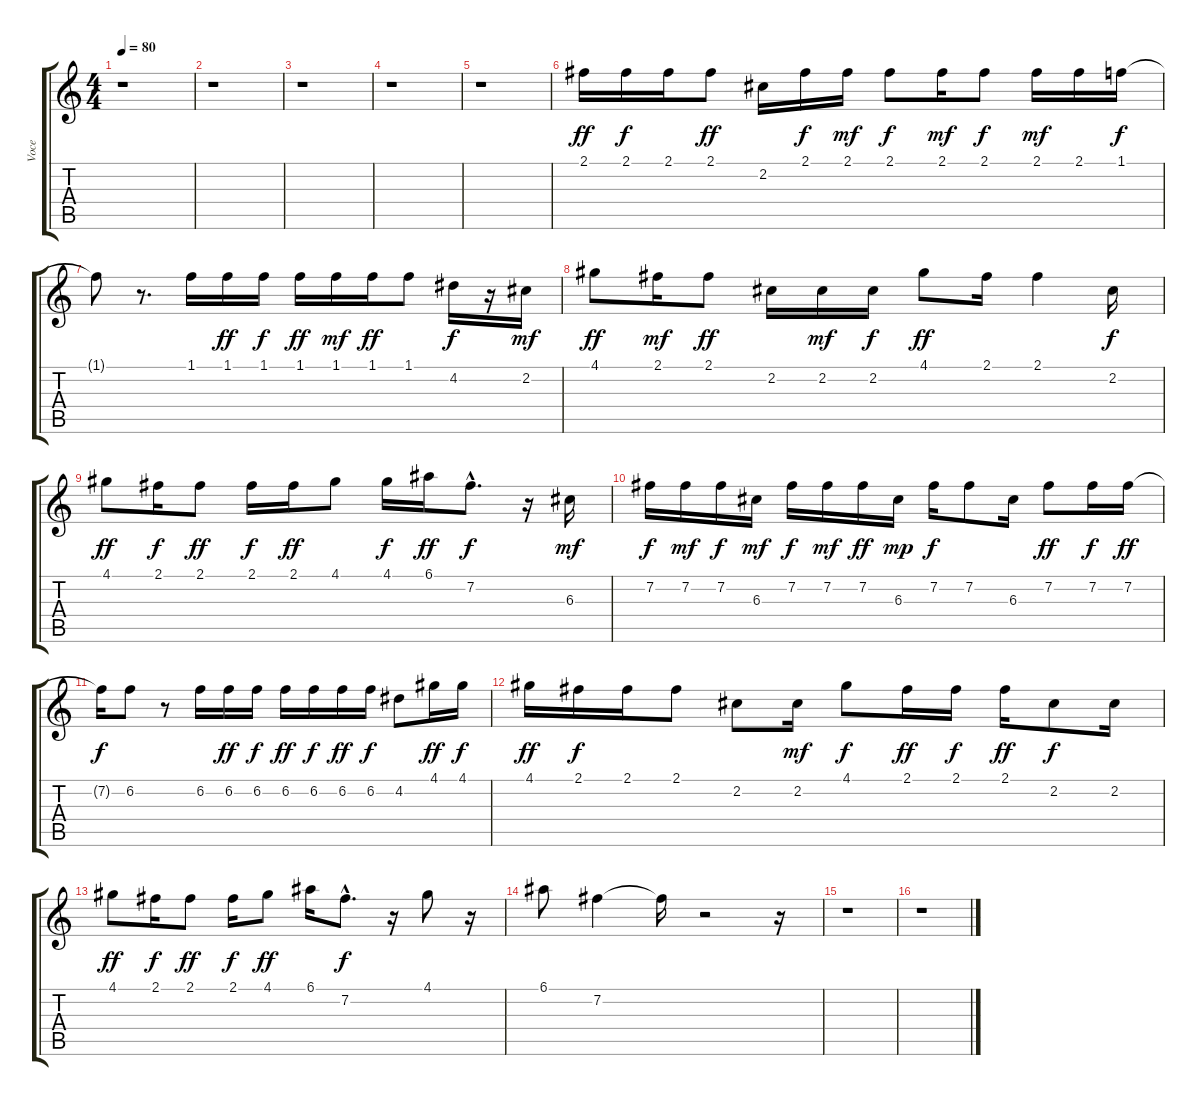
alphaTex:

\track ("Voce" "Voce") {instrument acousticguitarsteel}
\staff {score tabs}
\tuning (E4 B3 G3 D3 A2 E2) {hide}
\ts (4 4)
\tempo 80
\clef g2
\ks c
r.1{dy ff instrument acousticguitarsteel} |
r.1 |
r.1 |
r.1 |
r.1 |
2.1.16 2.1.16{dy f} 2.1.16 2.1.8{dy ff} 2.2.16 2.1.16{dy f} 2.1.16{dy mf} 2.1.8{dy f} 2.1.16{dy mf} 2.1.8{dy f} 2.1.16{dy mf} 2.1.16 1.1.16{dy f} |
1.1{t}.8 r.8{d} 1.1.16 1.1.16{dy ff} 1.1.16{dy f} 1.1.16{dy ff} 1.1.16{dy mf} 1.1.16{dy ff} 1.1.8 4.2.16{dy f} r.16 2.2.16{dy mf} |
4.1.8{dy ff} 2.1.16{dy mf} 2.1.8{dy ff} 2.2.16 2.2.16{dy mf} 2.2.16{dy f} 4.1.8{dy ff} 2.1.16 2.1.4 2.2.16{dy f} |
4.1.8{dy ff} 2.1.16{dy f} 2.1.8{dy ff} 2.1.16{dy f} 2.1.16{dy ff} 4.1.8 4.1.16{dy f} 6.1.16{dy ff} 7.2{hac}.8{d dy f} r.16 6.3.16{dy mf} |
7.2.16{dy f} 7.2.16{dy mf} 7.2.16{dy f} 6.3.16{dy mf} 7.2.16{dy f} 7.2.16{dy mf} 7.2.16{dy ff} 6.3.16{dy mp} 7.2.16{dy f} 7.2.8 6.3.16 7.2.8{dy ff} 7.2.16{dy f} 7.2.16{dy ff} |
7.2{t}.16{dy f} 6.2.8 r.8 6.2.16 6.2.16{dy ff} 6.2.16{dy f} 6.2.16{dy ff} 6.2.16{dy f} 6.2.16{dy ff} 6.2.16{dy f} 4.2.8 4.1.16{dy ff} 4.1.16{dy f} |
4.1.16{dy ff} 2.1.16{dy f} 2.1.16 2.1.8 2.2.8 2.2.16{dy mf} 4.1.8{dy f} 2.1.16{dy ff} 2.1.16{dy f} 2.1.16{dy ff} 2.2.8{dy f} 2.2.16 |
4.1.8{dy ff} 2.1.16{dy f} 2.1.8{dy ff} 2.1.16{dy f} 4.1.8{dy ff} 6.1.16 7.2{hac}.8{d dy f} r.16 4.1.8 r.16 |
6.1.8 7.2.4 7.2{t}.16 r.2 r.16 |
r.1 |
r.1
